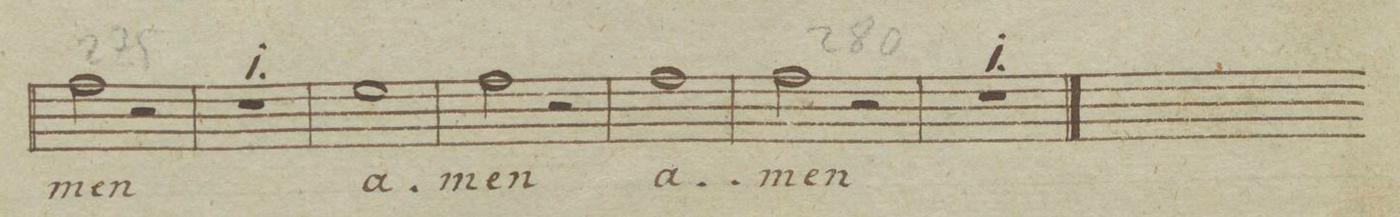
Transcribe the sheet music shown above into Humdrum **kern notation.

**kern	**text	**dynam
*I"Alto	*	*
*clefC3	*	*
*k[b-e-a-]	*	*
*met(c)	*	*
*M4/4	*	*
2g\	-men	.
2r	.	.
=272	=272	=272
1r	.	.
=273	=273	=273
1f	a-	.
=274	=274	=274
2g\	-men	.
2r	.	.
=275	=275	=275
1g	a-	.
=276	=276	=276
2g\	-men	.
2r	.	.
=277	=277	=277
1r	.	.
==	==	==
*-	*-	*-
